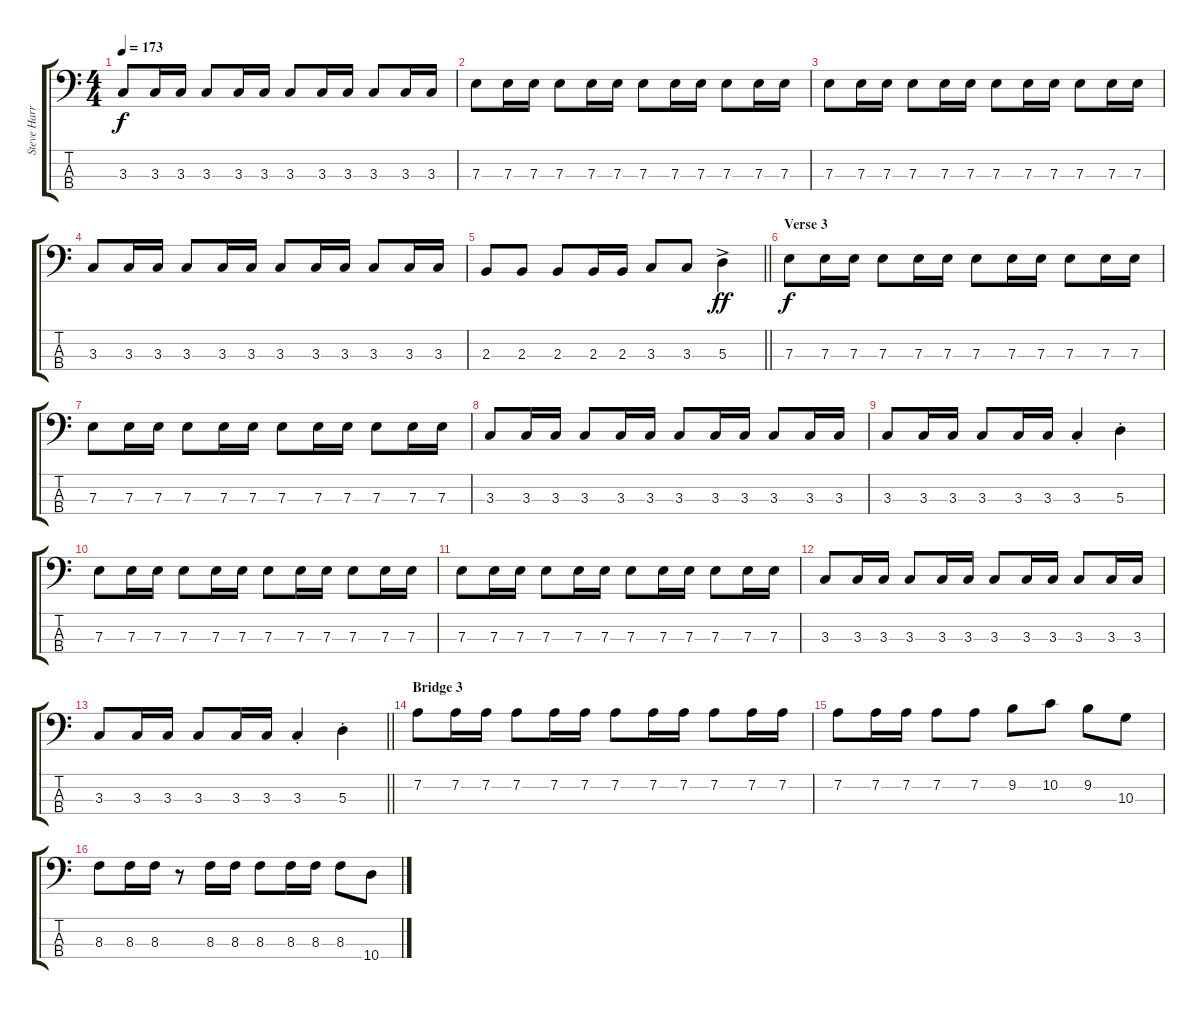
\track ("Steve Harris" "Steve Harr") {instrument electricbassfinger}
\staff {score tabs}
\tuning (G2 D2 A1 E1) {hide}
\ts (4 4)
\tempo 173
\clef f4
\ks c
3.3.8{dy f} 3.3.16 3.3.16 3.3.8 3.3.16 3.3.16 3.3.8 3.3.16 3.3.16 3.3.8 3.3.16 3.3.16 |
7.3.8 7.3.16 7.3.16 7.3.8 7.3.16 7.3.16 7.3.8 7.3.16 7.3.16 7.3.8 7.3.16 7.3.16 |
7.3.8 7.3.16 7.3.16 7.3.8 7.3.16 7.3.16 7.3.8 7.3.16 7.3.16 7.3.8 7.3.16 7.3.16 |
3.3.8 3.3.16 3.3.16 3.3.8 3.3.16 3.3.16 3.3.8 3.3.16 3.3.16 3.3.8 3.3.16 3.3.16 |
\barLineRight lightlight
2.3.8 2.3.8 2.3.8 2.3.16 2.3.16 3.3.8 3.3.8 5.3{ac}.4{dy ff} |
\section ("" "Verse 3")
7.3.8{dy f} 7.3.16 7.3.16 7.3.8 7.3.16 7.3.16 7.3.8 7.3.16 7.3.16 7.3.8 7.3.16 7.3.16 |
7.3.8 7.3.16 7.3.16 7.3.8 7.3.16 7.3.16 7.3.8 7.3.16 7.3.16 7.3.8 7.3.16 7.3.16 |
3.3.8 3.3.16 3.3.16 3.3.8 3.3.16 3.3.16 3.3.8 3.3.16 3.3.16 3.3.8 3.3.16 3.3.16 |
3.3.8 3.3.16 3.3.16 3.3.8 3.3.16 3.3.16 3.3{st}.4 5.3{st}.4 |
7.3.8 7.3.16 7.3.16 7.3.8 7.3.16 7.3.16 7.3.8 7.3.16 7.3.16 7.3.8 7.3.16 7.3.16 |
7.3.8 7.3.16 7.3.16 7.3.8 7.3.16 7.3.16 7.3.8 7.3.16 7.3.16 7.3.8 7.3.16 7.3.16 |
3.3.8 3.3.16 3.3.16 3.3.8 3.3.16 3.3.16 3.3.8 3.3.16 3.3.16 3.3.8 3.3.16 3.3.16 |
\barLineRight lightlight
3.3.8 3.3.16 3.3.16 3.3.8 3.3.16 3.3.16 3.3{st}.4 5.3{st}.4 |
\section ("" "Bridge 3")
7.2.8 7.2.16 7.2.16 7.2.8 7.2.16 7.2.16 7.2.8 7.2.16 7.2.16 7.2.8 7.2.16 7.2.16 |
7.2.8 7.2.16 7.2.16 7.2.8 7.2.8 9.2.8 10.2.8 9.2.8 10.3.8 |
8.3.8 8.3.16 8.3.16 r.8 8.3.16 8.3.16 8.3.8 8.3.16 8.3.16 8.3.8 10.4.8
